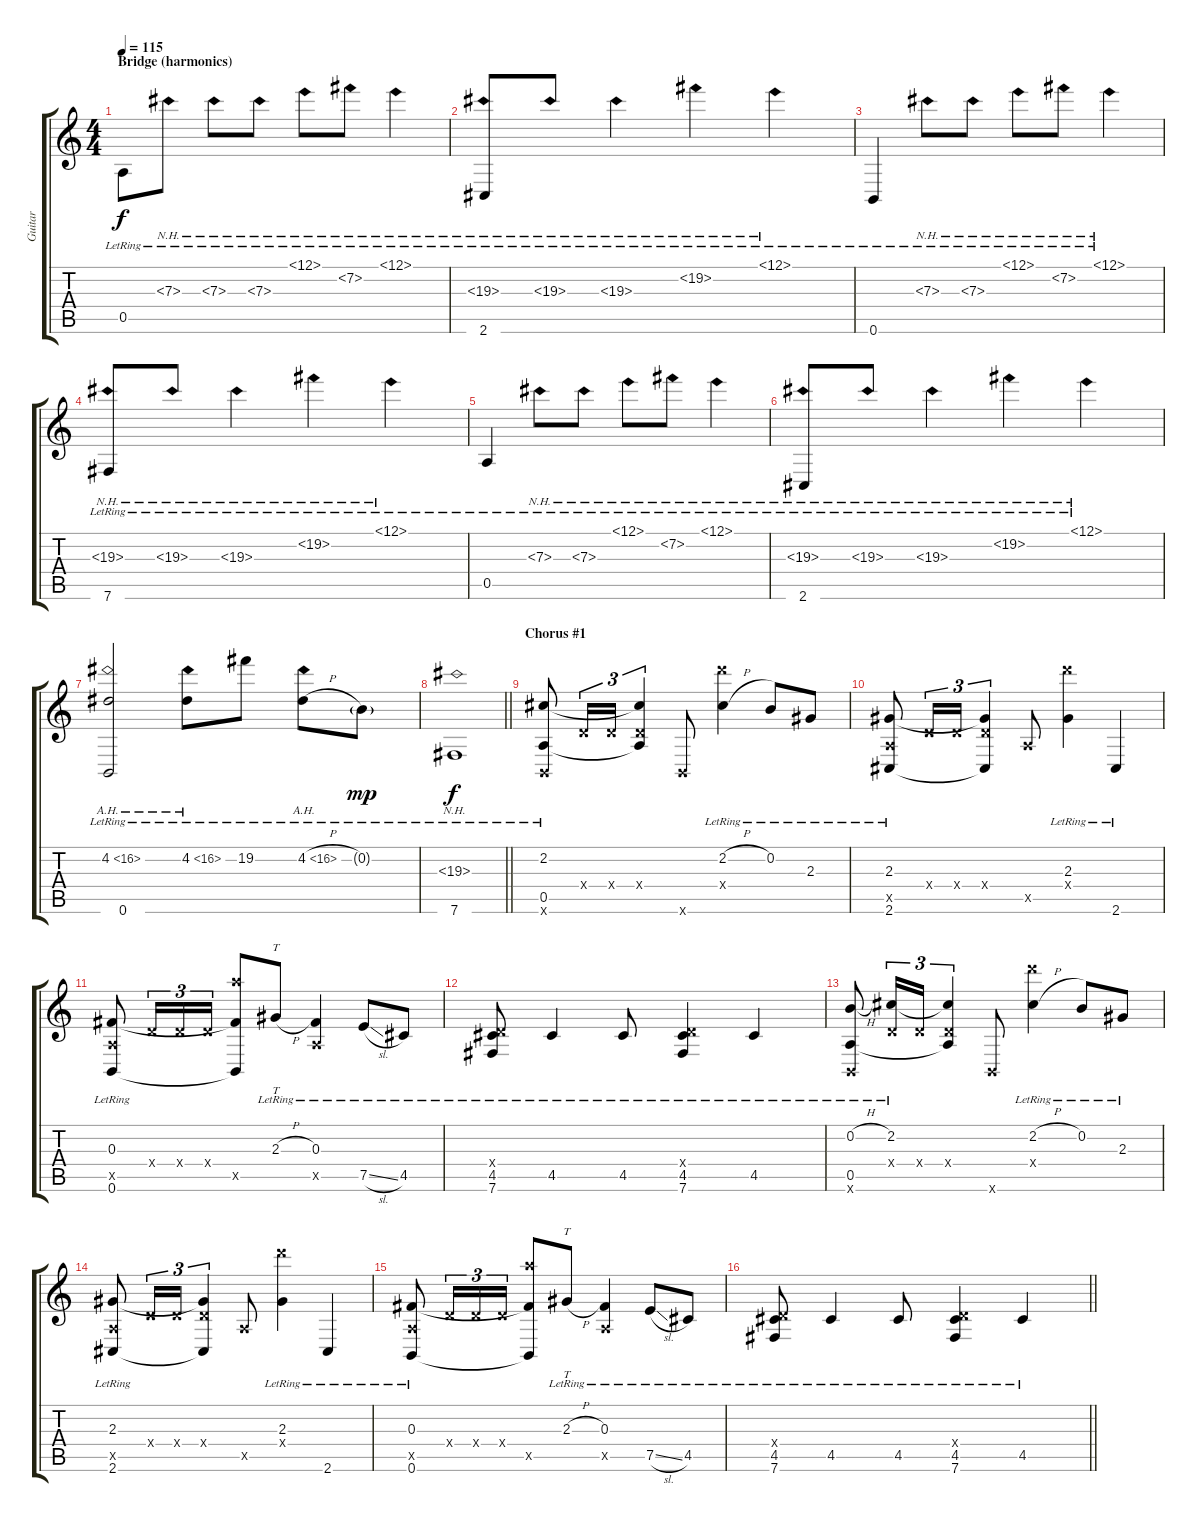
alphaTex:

\track ("Guitar" "Guitar") {instrument acousticguitarsteel}
\staff {score tabs}
\tuning (E4 B3 Gb3 D3 A2 B1) {hide}
\ts (4 4)
\section ("" "Bridge (harmonics)")
\tempo 115
\clef g2
\ks c
0.5{lr}.8{dy f} 7.3{nh lr}.8 7.3{nh lr}.8 7.3{nh lr}.8 12.1{nh lr}.8 7.2{nh lr}.8 12.1{nh lr}.4 |
(19.3{nh lr} 2.6{lr}).8 19.3{nh lr}.8 19.3{nh lr}.4 19.2{nh lr}.4 12.1{nh lr}.4 |
0.6{lr}.4 7.3{nh lr}.8 7.3{nh lr}.8 12.1{nh lr}.8 7.2{nh lr}.8 12.1{nh lr}.4 |
(19.3{nh lr} 7.6{lr}).8 19.3{nh lr}.8 19.3{nh lr}.4 19.2{nh lr}.4 12.1{nh lr}.4 |
0.5{lr}.4 7.3{nh lr}.8 7.3{nh lr}.8 12.1{nh lr}.8 7.2{nh lr}.8 12.1{nh lr}.4 |
(19.3{nh lr} 2.6{lr}).8 19.3{nh lr}.8 19.3{nh lr}.4 19.2{nh lr}.4 12.1{nh lr}.4 |
(4.2{ah 12 lr} 0.6{lr}).2 4.2{ah 12 lr}.8 19.2{lr}.8 4.2{ah 12 h lr}.8 0.2{g lr}.8{dy mp} |
\barLineRight lightlight
(19.3{nh lr} 7.6{lr}).1{dy f} |
\section ("" "Chorus #1")
(2.2{lr} 0.5{lr} 0.6{x}).8 0.4{x}.16{tu (3 2)} 0.4{x}.16{tu (3 2)} (2.2{t} 0.4{x} 0.5{t}).4{tu (3 2)} 0.6{x}.8 (2.2{h lr} 24.4{x}).4 0.2{lr}.8 2.3{lr}.8 |
(2.3{lr} 0.5{x} 2.6{lr}).8 0.4{x}.16{tu (3 2)} 0.4{x}.16{tu (3 2)} (2.3{t} 0.4{x} 2.6{t}).4{tu (3 2)} 0.5{x}.8 (2.3{lr} 24.4{x}).4 2.6{lr}.4 |
(0.3{lr} 0.5{x} 0.6{lr}).8 0.4{x}.16{tu (3 2)} 0.4{x}.16{tu (3 2)} 0.4{x}.16{tu (3 2)} (0.3{t} 24.5{x} 0.6{t}).8 2.3{h lr}.8{tt} (0.3{lr} 0.5{x}).4 7.5{sl lr}.8 4.5{lr}.8 |
(0.4{x} 4.5{lr} 7.6{lr}).8 4.5{lr}.4 4.5{lr}.8 (0.4{x} 4.5{lr} 7.6{lr}).4 4.5{lr}.4 |
(0.2{h lr} 0.5{lr} 0.6{x}).8 (2.2{lr} 0.4{x}).16{tu (3 2)} 0.4{x}.16{tu (3 2)} (2.2{t} 0.4{x} 0.5{t}).4{tu (3 2)} 0.6{x}.8 (2.2{h lr} 24.4{x}).4 0.2{lr}.8 2.3{lr}.8 |
(2.3{lr} 0.5{x} 2.6{lr}).8 0.4{x}.16{tu (3 2)} 0.4{x}.16{tu (3 2)} (2.3{t} 0.4{x} 2.6{t}).4{tu (3 2)} 0.5{x}.8 (2.3{lr} 24.4{x}).4 2.6{lr}.4 |
(0.3{lr} 0.5{x} 0.6{lr}).8 0.4{x}.16{tu (3 2)} 0.4{x}.16{tu (3 2)} 0.4{x}.16{tu (3 2)} (0.3{t} 24.5{x} 0.6{t}).8 2.3{h lr}.8{tt} (0.3{lr} 0.5{x}).4 7.5{sl lr}.8 4.5{lr}.8 |
\barLineRight lightlight
(0.4{x} 4.5{lr} 7.6{lr}).8 4.5{lr}.4 4.5{lr}.8 (0.4{x} 4.5{lr} 7.6{lr}).4 4.5{lr}.4
